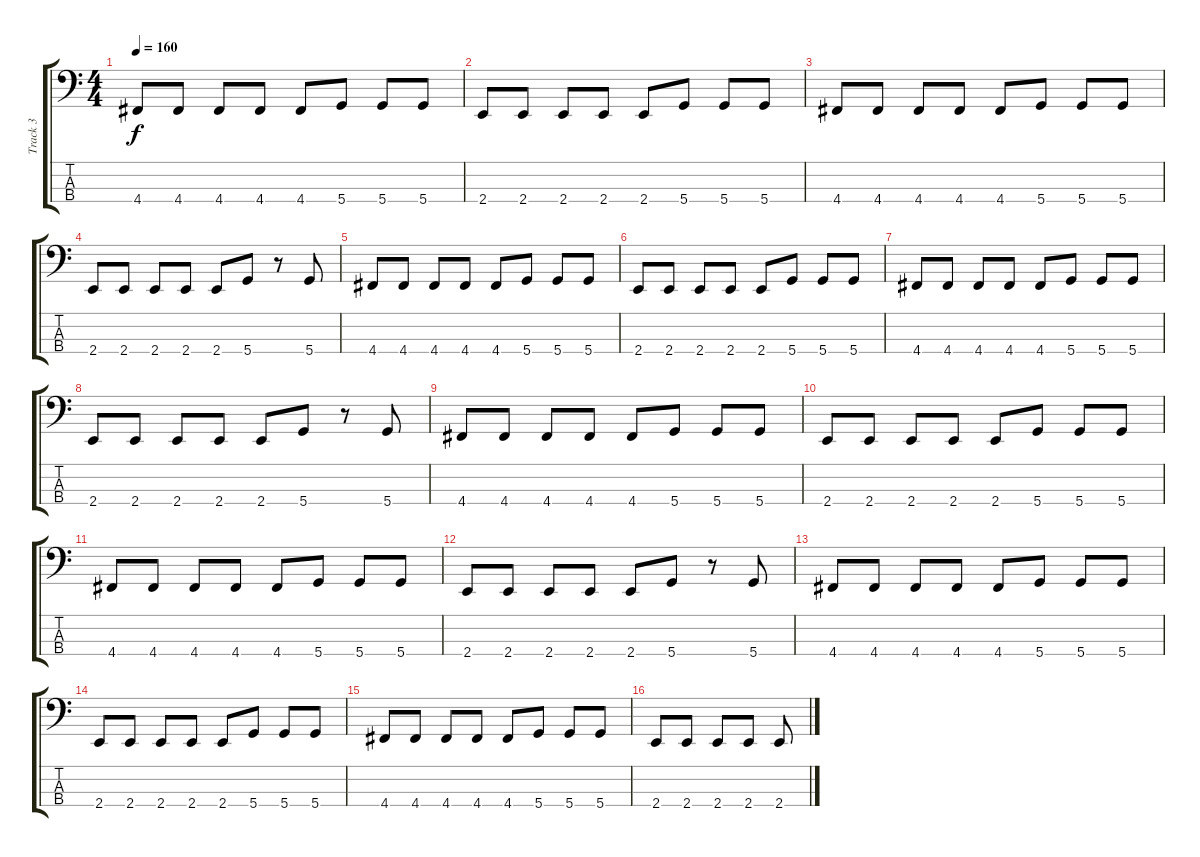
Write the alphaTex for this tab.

\track ("Track 3" "Track 3") {instrument electricbassfinger}
\staff {score tabs}
\tuning (G2 D2 A1 D1) {hide}
\ts (4 4)
\tempo 160
\clef f4
\ks c
4.4.8{dy f} 4.4.8 4.4.8 4.4.8 4.4.8 5.4.8 5.4.8 5.4.8 |
2.4.8 2.4.8 2.4.8 2.4.8 2.4.8 5.4.8 5.4.8 5.4.8 |
4.4.8 4.4.8 4.4.8 4.4.8 4.4.8 5.4.8 5.4.8 5.4.8 |
2.4.8 2.4.8 2.4.8 2.4.8 2.4.8 5.4.8 r.8 5.4.8 |
4.4.8 4.4.8 4.4.8 4.4.8 4.4.8 5.4.8 5.4.8 5.4.8 |
2.4.8 2.4.8 2.4.8 2.4.8 2.4.8 5.4.8 5.4.8 5.4.8 |
4.4.8 4.4.8 4.4.8 4.4.8 4.4.8 5.4.8 5.4.8 5.4.8 |
2.4.8 2.4.8 2.4.8 2.4.8 2.4.8 5.4.8 r.8 5.4.8 |
4.4.8 4.4.8 4.4.8 4.4.8 4.4.8 5.4.8 5.4.8 5.4.8 |
2.4.8 2.4.8 2.4.8 2.4.8 2.4.8 5.4.8 5.4.8 5.4.8 |
4.4.8 4.4.8 4.4.8 4.4.8 4.4.8 5.4.8 5.4.8 5.4.8 |
2.4.8 2.4.8 2.4.8 2.4.8 2.4.8 5.4.8 r.8 5.4.8 |
4.4.8 4.4.8 4.4.8 4.4.8 4.4.8 5.4.8 5.4.8 5.4.8 |
2.4.8 2.4.8 2.4.8 2.4.8 2.4.8 5.4.8 5.4.8 5.4.8 |
4.4.8 4.4.8 4.4.8 4.4.8 4.4.8 5.4.8 5.4.8 5.4.8 |
2.4.8 2.4.8 2.4.8 2.4.8 2.4.8
